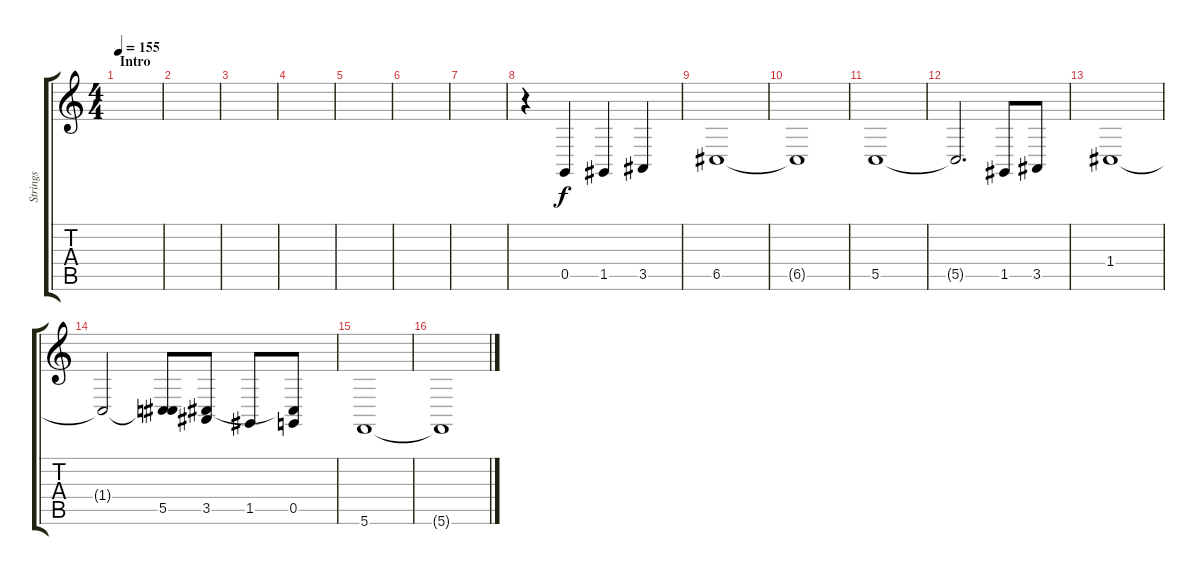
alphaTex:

\track ("Strings" "Strings") {instrument stringensemble1}
\staff {score tabs}
\tuning (D4 A3 F3 C3 G2 C2) {hide}
\ts (4 4)
\section ("" "Intro")
\tempo 155
\clef g2
\ks c
|
|
|
|
|
|
|
r.4 0.5.4 1.5.4 3.5.4 |
6.5.1 |
6.5{t}.1 |
5.5.1 |
5.5{t}.2{d} 1.5.8 3.5.8 |
1.4.1 |
1.4{t}.2 (1.4{t} 5.5).8 (1.4{t} 3.5).8 1.5.8 (1.4{t} 0.5).8 |
5.6.1 |
5.6{t}.1
